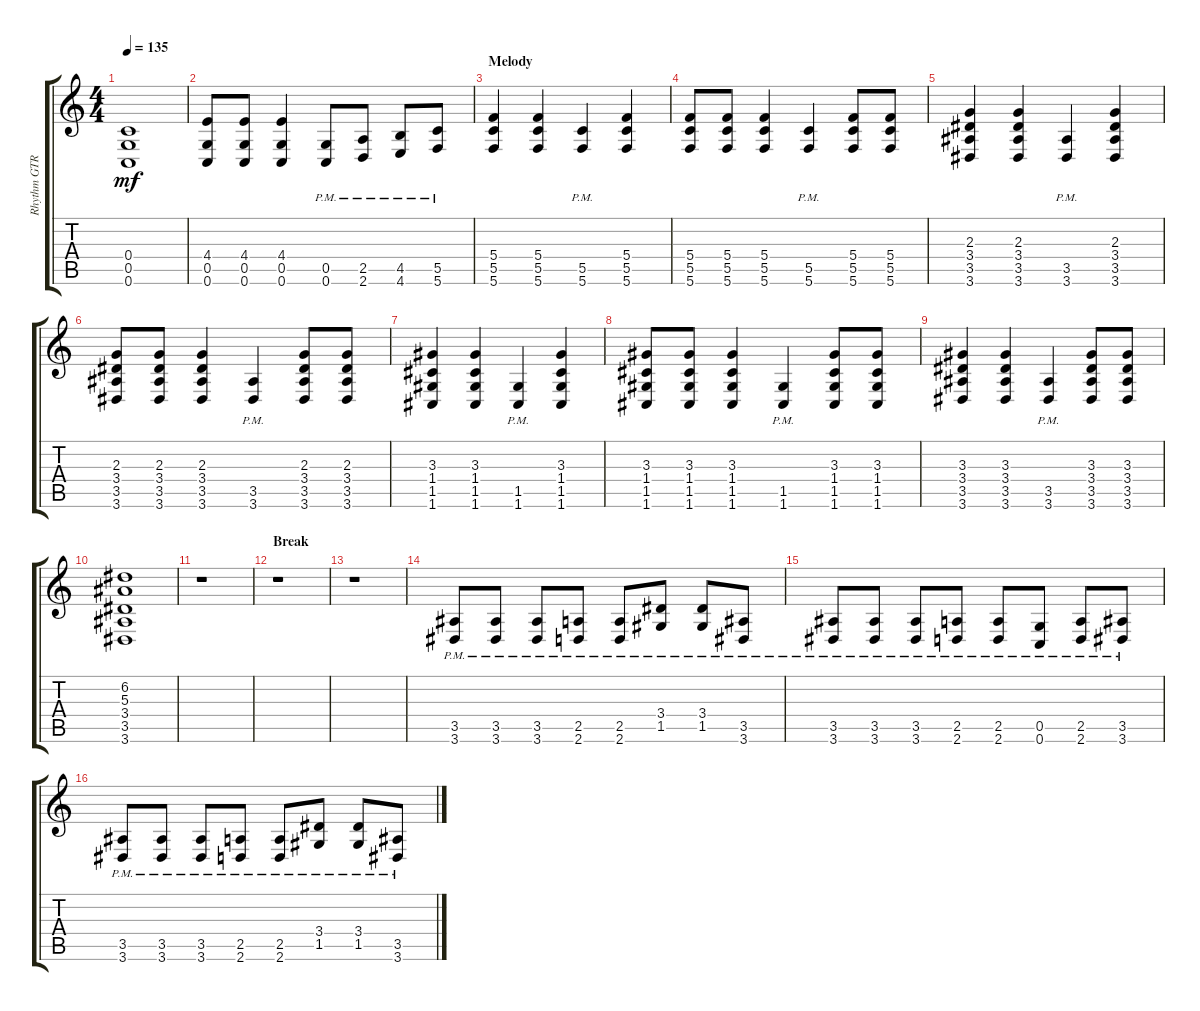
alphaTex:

\track ("Rhythm GTR 2" "Rhythm GTR") {instrument distortionguitar}
\staff {score tabs}
\tuning (D4 A3 F3 C3 G2 C2) {hide}
\ts (4 4)
\tempo 135
\clef g2
\ks aminor
(0.4 0.5 0.6).1{dy mf} |
(4.4 0.5 0.6).8 (4.4 0.5 0.6).8 (4.4 0.5 0.6).4 (0.5{pm} 0.6{pm}).8 (2.5{pm} 2.6{pm}).8 (4.5{pm} 4.6{pm}).8 (5.5{pm} 5.6{pm}).8 |
\section ("" "Melody")
(5.4 5.5 5.6).4 (5.4 5.5 5.6).4 (5.5{pm} 5.6{pm}).4 (5.4 5.5 5.6).4 |
(5.4 5.5 5.6).8 (5.4 5.5 5.6).8 (5.4 5.5 5.6).4 (5.5{pm} 5.6{pm}).4 (5.4 5.5 5.6).8 (5.4 5.5 5.6).8 |
(2.3 3.4 3.5 3.6).4 (2.3 3.4 3.5 3.6).4 (3.5{pm} 3.6{pm}).4 (2.3 3.4 3.5 3.6).4 |
(2.3 3.4 3.5 3.6).8 (2.3 3.4 3.5 3.6).8 (2.3 3.4 3.5 3.6).4 (3.5{pm} 3.6{pm}).4 (2.3 3.4 3.5 3.6).8 (2.3 3.4 3.5 3.6).8 |
(3.3 1.4 1.5 1.6).4 (3.3 1.4 1.5 1.6).4 (1.5{pm} 1.6{pm}).4 (3.3 1.4 1.5 1.6).4 |
(3.3 1.4 1.5 1.6).8 (3.3 1.4 1.5 1.6).8 (3.3 1.4 1.5 1.6).4 (1.5{pm} 1.6{pm}).4 (3.3 1.4 1.5 1.6).8 (3.3 1.4 1.5 1.6).8 |
(3.3 3.4 3.5 3.6).4 (3.3 3.4 3.5 3.6).4 (3.5{pm} 3.6{pm}).4 (3.3 3.4 3.5 3.6).8 (3.3 3.4 3.5 3.6).8 |
(6.2 5.3 3.4 3.5 3.6).1 |
r.1 |
\section ("" "Break")
r.1 |
r.1 |
(3.5{pm} 3.6{pm}).8 (3.5{pm} 3.6{pm}).8 (3.5{pm} 3.6{pm}).8 (2.5{pm} 2.6{pm}).8 (2.5{pm} 2.6{pm}).8 (3.4{pm} 1.5{pm}).8 (3.4{pm} 1.5{pm}).8 (3.5{pm} 3.6{pm}).8 |
(3.5{pm} 3.6{pm}).8 (3.5{pm} 3.6{pm}).8 (3.5{pm} 3.6{pm}).8 (2.5{pm} 2.6{pm}).8 (2.5{pm} 2.6{pm}).8 (0.5{pm} 0.6{pm}).8 (2.5{pm} 2.6{pm}).8 (3.5{pm} 3.6{pm}).8 |
(3.5{pm} 3.6{pm}).8 (3.5{pm} 3.6{pm}).8 (3.5{pm} 3.6{pm}).8 (2.5{pm} 2.6{pm}).8 (2.5{pm} 2.6{pm}).8 (3.4{pm} 1.5{pm}).8 (3.4{pm} 1.5{pm}).8 (3.5{pm} 3.6{pm}).8
